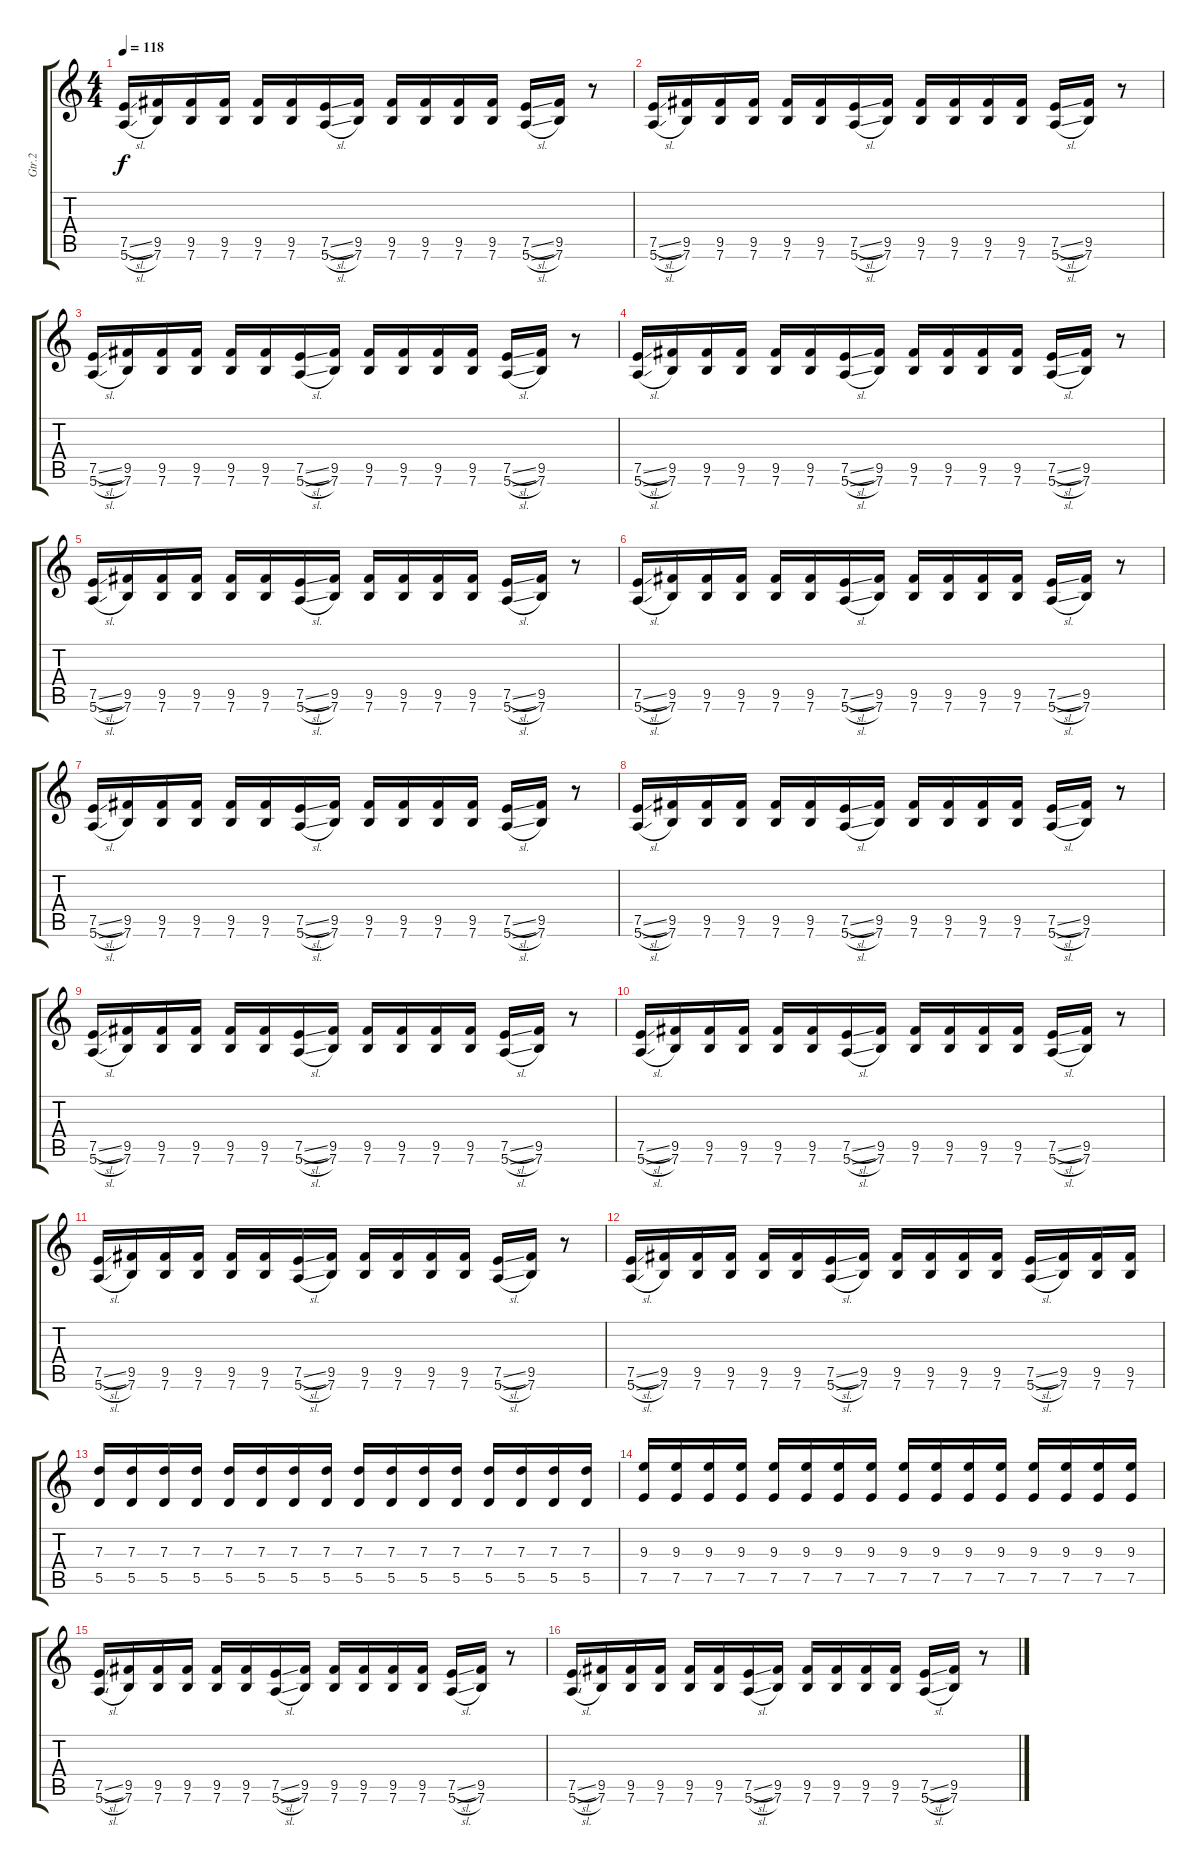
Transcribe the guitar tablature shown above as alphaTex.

\track ("Gtr.2" "Gtr.2") {instrument overdrivenguitar}
\staff {score tabs}
\tuning (E4 B3 G3 D3 A2 E2) {hide}
\ts (4 4)
\tempo 118
\clef g2
\ks c
(7.5{sl} 5.6{sl}).16{dy f instrument overdrivenguitar} (9.5 7.6).16 (9.5 7.6).16 (9.5 7.6).16 (9.5 7.6).16 (9.5 7.6).16 (7.5{sl} 5.6{sl}).16 (9.5 7.6).16 (9.5 7.6).16 (9.5 7.6).16 (9.5 7.6).16 (9.5 7.6).16 (7.5{sl} 5.6{sl}).16 (9.5 7.6).16 r.8 |
(7.5{sl} 5.6{sl}).16 (9.5 7.6).16 (9.5 7.6).16 (9.5 7.6).16 (9.5 7.6).16 (9.5 7.6).16 (7.5{sl} 5.6{sl}).16 (9.5 7.6).16 (9.5 7.6).16 (9.5 7.6).16 (9.5 7.6).16 (9.5 7.6).16 (7.5{sl} 5.6{sl}).16 (9.5 7.6).16 r.8 |
(7.5{sl} 5.6{sl}).16 (9.5 7.6).16 (9.5 7.6).16 (9.5 7.6).16 (9.5 7.6).16 (9.5 7.6).16 (7.5{sl} 5.6{sl}).16 (9.5 7.6).16 (9.5 7.6).16 (9.5 7.6).16 (9.5 7.6).16 (9.5 7.6).16 (7.5{sl} 5.6{sl}).16 (9.5 7.6).16 r.8 |
(7.5{sl} 5.6{sl}).16 (9.5 7.6).16 (9.5 7.6).16 (9.5 7.6).16 (9.5 7.6).16 (9.5 7.6).16 (7.5{sl} 5.6{sl}).16 (9.5 7.6).16 (9.5 7.6).16 (9.5 7.6).16 (9.5 7.6).16 (9.5 7.6).16 (7.5{sl} 5.6{sl}).16 (9.5 7.6).16 r.8 |
(7.5{sl} 5.6{sl}).16 (9.5 7.6).16 (9.5 7.6).16 (9.5 7.6).16 (9.5 7.6).16 (9.5 7.6).16 (7.5{sl} 5.6{sl}).16 (9.5 7.6).16 (9.5 7.6).16 (9.5 7.6).16 (9.5 7.6).16 (9.5 7.6).16 (7.5{sl} 5.6{sl}).16 (9.5 7.6).16 r.8 |
(7.5{sl} 5.6{sl}).16 (9.5 7.6).16 (9.5 7.6).16 (9.5 7.6).16 (9.5 7.6).16 (9.5 7.6).16 (7.5{sl} 5.6{sl}).16 (9.5 7.6).16 (9.5 7.6).16 (9.5 7.6).16 (9.5 7.6).16 (9.5 7.6).16 (7.5{sl} 5.6{sl}).16 (9.5 7.6).16 r.8 |
(7.5{sl} 5.6{sl}).16 (9.5 7.6).16 (9.5 7.6).16 (9.5 7.6).16 (9.5 7.6).16 (9.5 7.6).16 (7.5{sl} 5.6{sl}).16 (9.5 7.6).16 (9.5 7.6).16 (9.5 7.6).16 (9.5 7.6).16 (9.5 7.6).16 (7.5{sl} 5.6{sl}).16 (9.5 7.6).16 r.8 |
(7.5{sl} 5.6{sl}).16 (9.5 7.6).16 (9.5 7.6).16 (9.5 7.6).16 (9.5 7.6).16 (9.5 7.6).16 (7.5{sl} 5.6{sl}).16 (9.5 7.6).16 (9.5 7.6).16 (9.5 7.6).16 (9.5 7.6).16 (9.5 7.6).16 (7.5{sl} 5.6{sl}).16 (9.5 7.6).16 r.8 |
(7.5{sl} 5.6{sl}).16 (9.5 7.6).16 (9.5 7.6).16 (9.5 7.6).16 (9.5 7.6).16 (9.5 7.6).16 (7.5{sl} 5.6{sl}).16 (9.5 7.6).16 (9.5 7.6).16 (9.5 7.6).16 (9.5 7.6).16 (9.5 7.6).16 (7.5{sl} 5.6{sl}).16 (9.5 7.6).16 r.8 |
(7.5{sl} 5.6{sl}).16 (9.5 7.6).16 (9.5 7.6).16 (9.5 7.6).16 (9.5 7.6).16 (9.5 7.6).16 (7.5{sl} 5.6{sl}).16 (9.5 7.6).16 (9.5 7.6).16 (9.5 7.6).16 (9.5 7.6).16 (9.5 7.6).16 (7.5{sl} 5.6{sl}).16 (9.5 7.6).16 r.8 |
(7.5{sl} 5.6{sl}).16 (9.5 7.6).16 (9.5 7.6).16 (9.5 7.6).16 (9.5 7.6).16 (9.5 7.6).16 (7.5{sl} 5.6{sl}).16 (9.5 7.6).16 (9.5 7.6).16 (9.5 7.6).16 (9.5 7.6).16 (9.5 7.6).16 (7.5{sl} 5.6{sl}).16 (9.5 7.6).16 r.8 |
(7.5{sl} 5.6{sl}).16 (9.5 7.6).16 (9.5 7.6).16 (9.5 7.6).16 (9.5 7.6).16 (9.5 7.6).16 (7.5{sl} 5.6{sl}).16 (9.5 7.6).16 (9.5 7.6).16 (9.5 7.6).16 (9.5 7.6).16 (9.5 7.6).16 (7.5{sl} 5.6{sl}).16 (9.5 7.6).16 (9.5 7.6).16 (9.5 7.6).16 |
(7.3 5.5).16 (7.3 5.5).16 (7.3 5.5).16 (7.3 5.5).16 (7.3 5.5).16 (7.3 5.5).16 (7.3 5.5).16 (7.3 5.5).16 (7.3 5.5).16 (7.3 5.5).16 (7.3 5.5).16 (7.3 5.5).16 (7.3 5.5).16 (7.3 5.5).16 (7.3 5.5).16 (7.3 5.5).16 |
(9.3 7.5).16 (9.3 7.5).16 (9.3 7.5).16 (9.3 7.5).16 (9.3 7.5).16 (9.3 7.5).16 (9.3 7.5).16 (9.3 7.5).16 (9.3 7.5).16 (9.3 7.5).16 (9.3 7.5).16 (9.3 7.5).16 (9.3 7.5).16 (9.3 7.5).16 (9.3 7.5).16 (9.3 7.5).16 |
(7.5{sl} 5.6{sl}).16 (9.5 7.6).16 (9.5 7.6).16 (9.5 7.6).16 (9.5 7.6).16 (9.5 7.6).16 (7.5{sl} 5.6{sl}).16 (9.5 7.6).16 (9.5 7.6).16 (9.5 7.6).16 (9.5 7.6).16 (9.5 7.6).16 (7.5{sl} 5.6{sl}).16 (9.5 7.6).16 r.8 |
(7.5{sl} 5.6{sl}).16 (9.5 7.6).16 (9.5 7.6).16 (9.5 7.6).16 (9.5 7.6).16 (9.5 7.6).16 (7.5{sl} 5.6{sl}).16 (9.5 7.6).16 (9.5 7.6).16 (9.5 7.6).16 (9.5 7.6).16 (9.5 7.6).16 (7.5{sl} 5.6{sl}).16 (9.5 7.6).16 r.8
